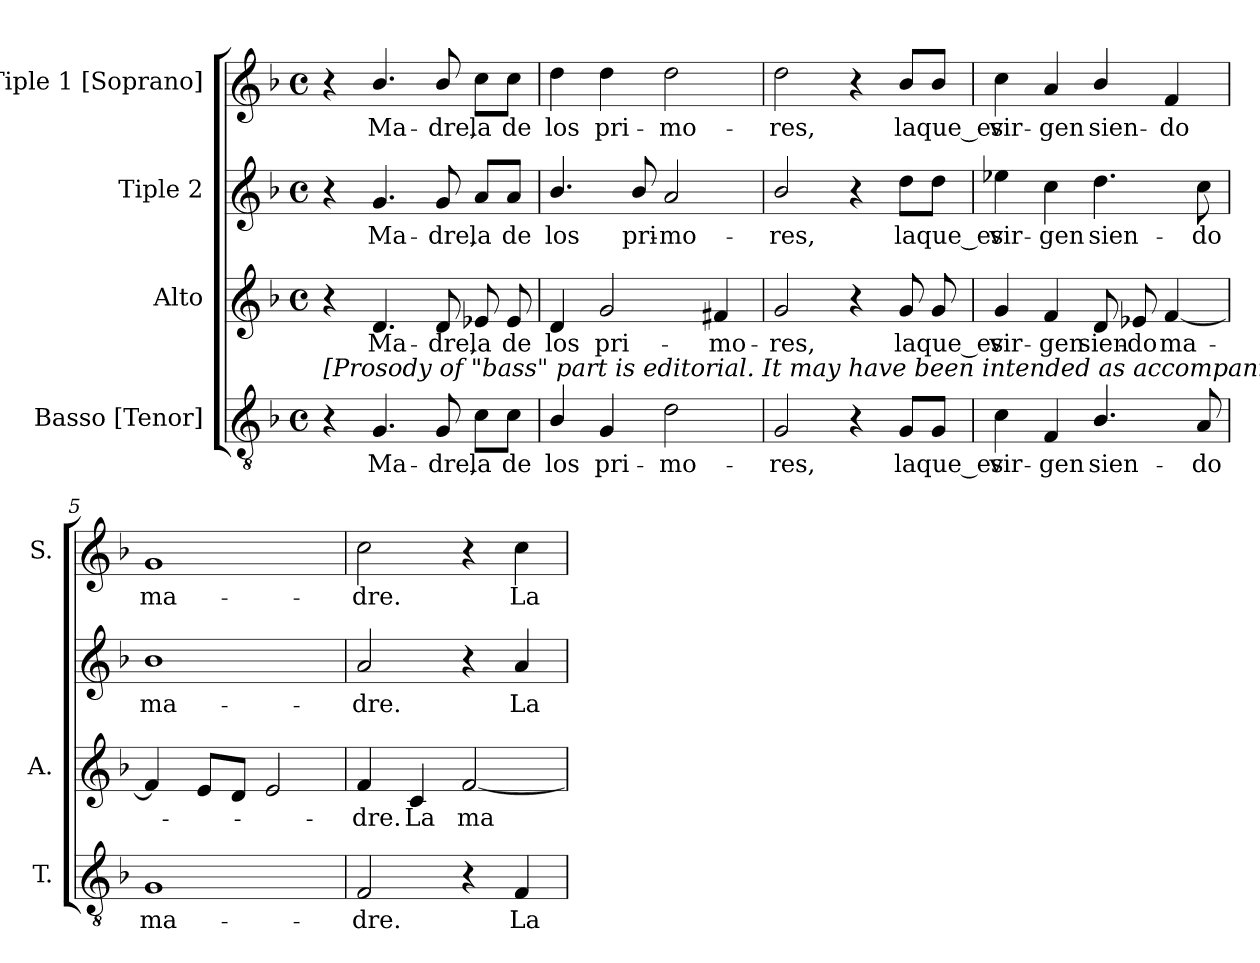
**kern	**text	**kern	**text	**kern	**text	**kern	**text
*part4	*part4	*part3	*part3	*part2	*part2	*part1	*part1
*staff4	*staff4	*staff3	*staff3	*staff2	*staff2	*staff1	*staff1
*I"Basso [Tenor]	*	*I"Alto	*	*I"Tiple 2	*	*I"Tiple 1 [Soprano]	*
*I'T.	*	*I'A.	*	*	*	*I'S.	*
!!LO:PB:g=z
*clefGv2	*	*clefG2	*	*clefG2	*	*clefG2	*
*ITrd7c12	*	*	*	*	*	*	*
*k[b-]	*	*k[b-]	*	*k[b-]	*	*k[b-]	*
*F:	*	*F:	*	*F:	*	*F:	*
*M4/4	*	*M4/4	*	*M4/4	*	*M4/4	*
*met(c)	*	*met(c)	*	*met(c)	*	*met(c)	*
=1	=1	=1	=1	=1	=1	=1	=1
!LO:TX:a:t=[Prosody of "bass" part is editorial. It may have been intended as accompaniment]	!	!	!	!	!	!	!
4r	.	4r	.	4r	.	4r	.
!	!LO:LY:b:color=#000000	!	!	!	!	!	!
!	!	!	!LO:LY:b:color=#000000	!	!	!	!
!	!	!	!	!	!LO:LY:b:color=#000000	!	!
!	!	!	!	!	!	!	!LO:LY:b:color=#000000
4.GGi/	Ma-	4.di/	Ma-	4.gi/	Ma-	4.b-i/	Ma-
!	!LO:LY:b:color=#000000	!	!	!	!	!	!
!	!	!	!LO:LY:b:color=#000000	!	!	!	!
!	!	!	!	!	!LO:LY:b:color=#000000	!	!
!	!	!	!	!	!	!	!LO:LY:b:color=#000000
8GGi/	-dre,	8di/	-dre,	8gi/	-dre,	8b-i/	-dre,
!	!LO:LY:b:color=#000000	!	!	!	!	!	!
!	!	!	!LO:LY:b:color=#000000	!	!	!	!
!	!	!	!	!	!LO:LY:b:color=#000000	!	!
!	!	!	!	!	!	!	!LO:LY:b:color=#000000
8Ci\L	la	8e-Xi/	la	8ai/L	la	8cci\L	la
!	!LO:LY:b:color=#000000	!	!	!	!	!	!
!	!	!	!LO:LY:b:color=#000000	!	!	!	!
!	!	!	!	!	!LO:LY:b:color=#000000	!	!
!	!	!	!	!	!	!	!LO:LY:b:color=#000000
8Ci\J	de	8e-i/	de	8ai/J	de	8cci\J	de
=2	=2	=2	=2	=2	=2	=2	=2
!	!LO:LY:b:color=#000000	!	!	!	!	!	!
!	!	!	!LO:LY:b:color=#000000	!	!	!	!
!	!	!	!	!	!LO:LY:b:color=#000000	!	!
!	!	!	!	!	!	!	!LO:LY:b:color=#000000
4BB-i/	los	4di/	los	4.b-i/	los	4ddi\	los
!	!LO:LY:b:color=#000000	!	!	!	!	!	!
!	!	!	!LO:LY:b:color=#000000	!	!	!	!
!	!	!	!	!	!	!	!LO:LY:b:color=#000000
4GGi/	pri-	2gi/	pri-	.	.	4ddi\	pri-
!	!	!	!	!	!LO:LY:b:color=#000000	!	!
.	.	.	.	8b-i/	pri-	.	.
!	!LO:LY:b:color=#000000	!	!	!	!	!	!
!	!	!	!	!	!LO:LY:b:color=#000000	!	!
!	!	!	!	!	!	!	!LO:LY:b:color=#000000
2Di\	-mo-	.	.	2ai/	-mo-	2ddi\	-mo-
!	!	!	!LO:LY:b:color=#000000	!	!	!	!
.	.	4f#Xi/	-mo-	.	.	.	.
=3	=3	=3	=3	=3	=3	=3	=3
!	!LO:LY:b:color=#000000	!	!	!	!	!	!
!	!	!	!LO:LY:b:color=#000000	!	!	!	!
!	!	!	!	!	!LO:LY:b:color=#000000	!	!
!	!	!	!	!	!	!	!LO:LY:b:color=#000000
2GGi/	-res,	2gi/	-res,	2b-i/	-res,	2ddi\	-res,
4r	.	4r	.	4r	.	4r	.
!	!LO:LY:b:color=#000000	!	!	!	!	!	!
!	!	!	!LO:LY:b:color=#000000	!	!	!	!
!	!	!	!	!	!LO:LY:b:color=#000000	!	!
!	!	!	!	!	!	!	!LO:LY:b:color=#000000
8GGi/L	la	8gi/	la	8ddi\L	la	8b-i/L	la
!	!LO:LY:b:color=#000000	!	!	!	!	!	!
!	!	!	!LO:LY:b:color=#000000	!	!	!	!
!	!	!	!	!	!LO:LY:b:color=#000000	!	!
!	!	!	!	!	!	!	!LO:LY:b:color=#000000
8GGi/J	que_es	8gi/	que_es	8ddi\J	que_es	8b-i/J	que_es
=4	=4	=4	=4	=4	=4	=4	=4
!	!LO:LY:b:color=#000000	!	!	!	!	!	!
!	!	!	!LO:LY:b:color=#000000	!	!	!	!
!	!	!	!	!	!LO:LY:b:color=#000000	!	!
!	!	!	!	!	!	!	!LO:LY:b:color=#000000
4Ci\	vir-	4gi/	vir-	4ee-i\	vir-	4cci\	vir-
!	!LO:LY:b:color=#000000	!	!	!	!	!	!
!	!	!	!LO:LY:b:color=#000000	!	!	!	!
!	!	!	!	!	!LO:LY:b:color=#000000	!	!
!	!	!	!	!	!	!	!LO:LY:b:color=#000000
4FFi/	-gen	4fi/	-gen	4cci\	-gen	4ai/	-gen
!	!LO:LY:b:color=#000000	!	!	!	!	!	!
!	!	!	!LO:LY:b:color=#000000	!	!	!	!
!	!	!	!	!	!LO:LY:b:color=#000000	!	!
!	!	!	!	!	!	!	!LO:LY:b:color=#000000
4.BB-i/	sien-	8di/	sien-	4.ddi\	sien-	4b-i/	sien-
!	!	!	!LO:LY:b:color=#000000	!	!	!	!
.	.	8e-i/	-do	.	.	.	.
!	!	!	!LO:LY:b:color=#000000	!	!	!	!
!	!	!	!	!	!	!	!LO:LY:b:color=#000000
.	.	[4fi/	ma-	.	.	4fi/	-do
!	!LO:LY:b:color=#000000	!	!	!	!	!	!
!	!	!	!	!	!LO:LY:b:color=#000000	!	!
8AAi/	-do	.	.	8cci\	-do	.	.
!!LO:LB:g=z
=5	=5	=5	=5	=5	=5	=5	=5
!	!LO:LY:b:color=#000000	!	!	!	!	!	!
!	!	!	!	!	!LO:LY:b:color=#000000	!	!
!	!	!	!	!	!	!	!LO:LY:b:color=#000000
1GGi	ma-	4fi/]	.	1b-i	ma-	1gi	ma-
.	.	8ei/L	.	.	.	.	.
.	.	8di/J	.	.	.	.	.
.	.	2ei/	.	.	.	.	.
=6	=6	=6	=6	=6	=6	=6	=6
!	!LO:LY:b:color=#000000	!	!	!	!	!	!
!	!	!	!LO:LY:b:color=#000000	!	!	!	!
!	!	!	!	!	!LO:LY:b:color=#000000	!	!
!	!	!	!	!	!	!	!LO:LY:b:color=#000000
2FFi/	-dre.	4fi/	-dre.	2ai/	-dre.	2cci\	-dre.
!	!	!	!LO:LY:b:color=#000000	!	!	!	!
.	.	4ci/	La	.	.	.	.
!	!	!	!LO:LY:b:color=#000000	!	!	!	!
4r	.	[2fi/	ma-	4r	.	4r	.
!	!LO:LY:b:color=#000000	!	!	!	!	!	!
!	!	!	!	!	!LO:LY:b:color=#000000	!	!
!	!	!	!	!	!	!	!LO:LY:b:color=#000000
4FFi/	La	.	.	4ai/	La	4cci\	La
=	=	=	=	=	=	=	=
*-	*-	*-	*-	*-	*-	*-	*-
